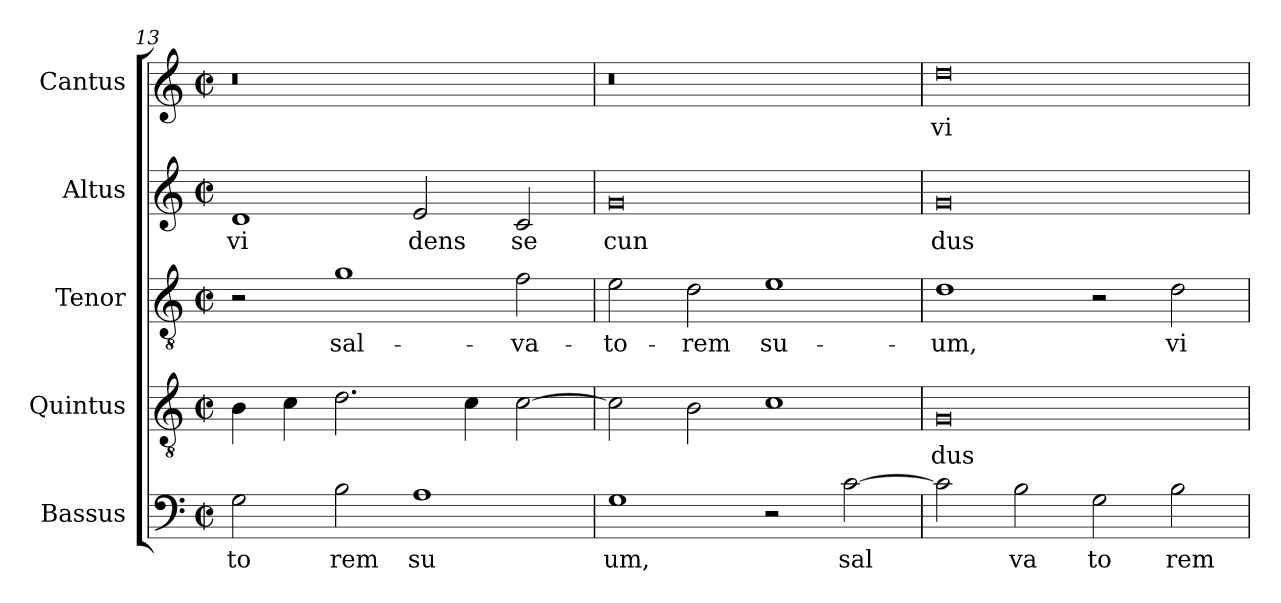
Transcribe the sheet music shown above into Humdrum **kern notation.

**kern	**text	**kern	**text	**kern	**text	**kern	**text	**kern	**text
*part5	*part5	*part4	*part4	*part3	*part3	*part2	*part2	*part1	*part1
*staff5	*staff5	*staff4	*staff4	*staff3	*staff3	*staff2	*staff2	*staff1	*staff1
*I"Bassus	*	*I"Quintus	*	*I"Tenor	*	*I"Altus	*	*I"Cantus	*
*clefF4	*	*clefGv2	*	*clefGv2	*	*clefG2	*	*clefG2	*
*M2/2	*	*M2/2	*	*M2/2	*	*M2/2	*	*M2/2	*
*met(c|)	*	*met(c|)	*	*met(c|)	*	*met(c|)	*	*met(c|)	*
=13	=13	=13	=13	=13	=13	=13	=13	=13	=13
!	!LO:LY:b:cj	!	!	!	!	!	!LO:LY:b:cj	!	!
2G\	to	4B\	.	2r	.	1d	vi	0r	.
.	.	4c\	.	.	.	.	.	.	.
!	!LO:LY:b:cj	!	!	!	!LO:LY:b:cj	!	!	!	!
2B\	rem	2.d\	.	1g	sal-	.	.	.	.
!	!LO:LY:b:cj	!	!	!	!	!	!LO:LY:b:cj	!	!
1A	su	.	.	.	.	2e/	dens	.	.
.	.	4c\	.	.	.	.	.	.	.
!	!	!	!	!	!LO:LY:b:cj	!	!LO:LY:b:cj	!	!
.	.	[>2c\	.	2f\	-va-	2c/	se	.	.
=14	=14	=14	=14	=14	=14	=14	=14	=14	=14
!	!LO:LY:b:cj	!	!	!	!LO:LY:b:cj	!	!LO:LY:b:cj	!	!
1G	um,	2c\]	.	2e\	-to-	0g	cun	0r	.
!	!	!	!	!	!LO:LY:b:cj	!	!	!	!
.	.	2B\	.	2d\	-rem	.	.	.	.
!	!	!	!	!	!LO:LY:b:cj	!	!	!	!
2r	.	1c	.	1e	su-	.	.	.	.
!	!LO:LY:b	!	!	!	!	!	!	!	!
[>2c\	sal	.	.	.	.	.	.	.	.
!!LO:LB:g=z
=15	=15	=15	=15	=15	=15	=15	=15	=15	=15
!	!	!	!LO:LY:b:cj	!	!LO:LY:b:cj	!	!LO:LY:b:cj	!	!LO:LY:b:cj
2c\]	.	0G	dus	1d	-um,	0g	dus	0dd	vi-
!	!LO:LY:b:cj	!	!	!	!	!	!	!	!
2B\	va	.	.	.	.	.	.	.	.
!	!LO:LY:b:cj	!	!	!	!	!	!	!	!
2G\	to	.	.	2r	.	.	.	.	.
!	!LO:LY:b:cj	!	!	!	!LO:LY:b:cj	!	!	!	!
2B\	rem	.	.	2d\	vi	.	.	.	.
=	=	=	=	=	=	=	=	=	=
*-	*-	*-	*-	*-	*-	*-	*-	*-	*-
